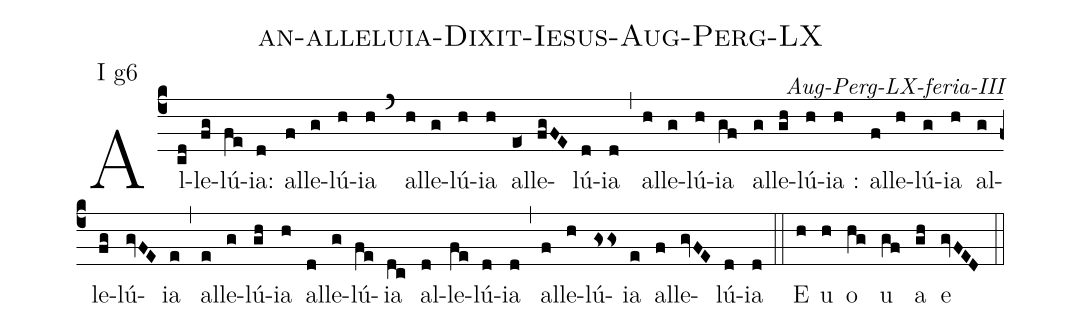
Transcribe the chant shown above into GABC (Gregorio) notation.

name: an-alleluia-Dixit-Iesus-Aug-Perg-LX;
commentary: Aug-Perg-LX-feria-III;
annotation: I g6;
%%
(c4) Al(cd)le(fg)lú(fe)ia:(d) al(f)le(g)lú(h)ia(h) (`) al(h)le(g)lú(h)ia(h) al(e<)le(fgFE)lú(d)ia(d) (,) al(h)le(g)lú(h)ia(gf) al(g)le(gh)lú(h)ia :(h) al(f)le(h)lú(g)ia(h) al(g)le(fg)lú(gvFE)ia(e) (,) al(e)le(g)lú(gh)ia(h) al(d)le(g)lú(fe)ia(dc) al(d)le(fe)lú(d)ia(d) (,) al(f)le(h)lú(gsgs)ia(e) al(f)le(gvFE)lú(d)ia(d) (::) E(h) u(h) o(hg) u(gf) a(gh) e(gvFED) (::)
